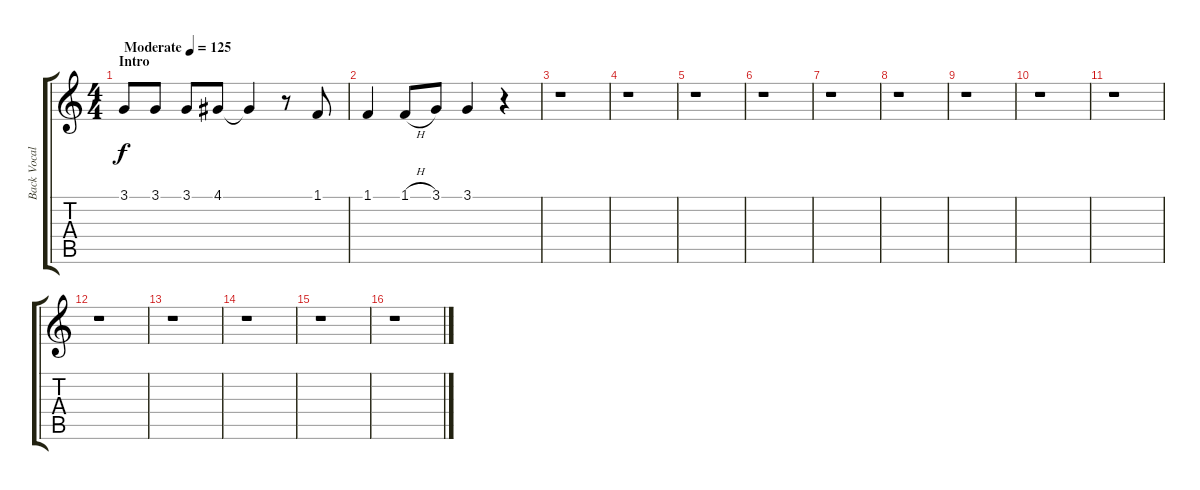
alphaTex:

\track ("Back Vocals" "Back Vocal") {instrument flute}
\staff {score tabs}
\tuning (E4 B3 G3 D3 A2 E2) {hide}
\ts (4 4)
\section ("" "Intro")
\tempo (125 "Moderate")
\clef g2
\ks c
3.1.8{dy f instrument flute} 3.1.8 3.1.8 4.1.8 4.1{t}.4 r.8 1.1.8 |
1.1.4 1.1{h}.8 3.1.8 3.1.4 r.4 |
r.1 |
r.1 |
r.1 |
r.1 |
r.1 |
r.1 |
r.1 |
r.1 |
r.1 |
r.1 |
r.1 |
r.1 |
r.1 |
r.1
